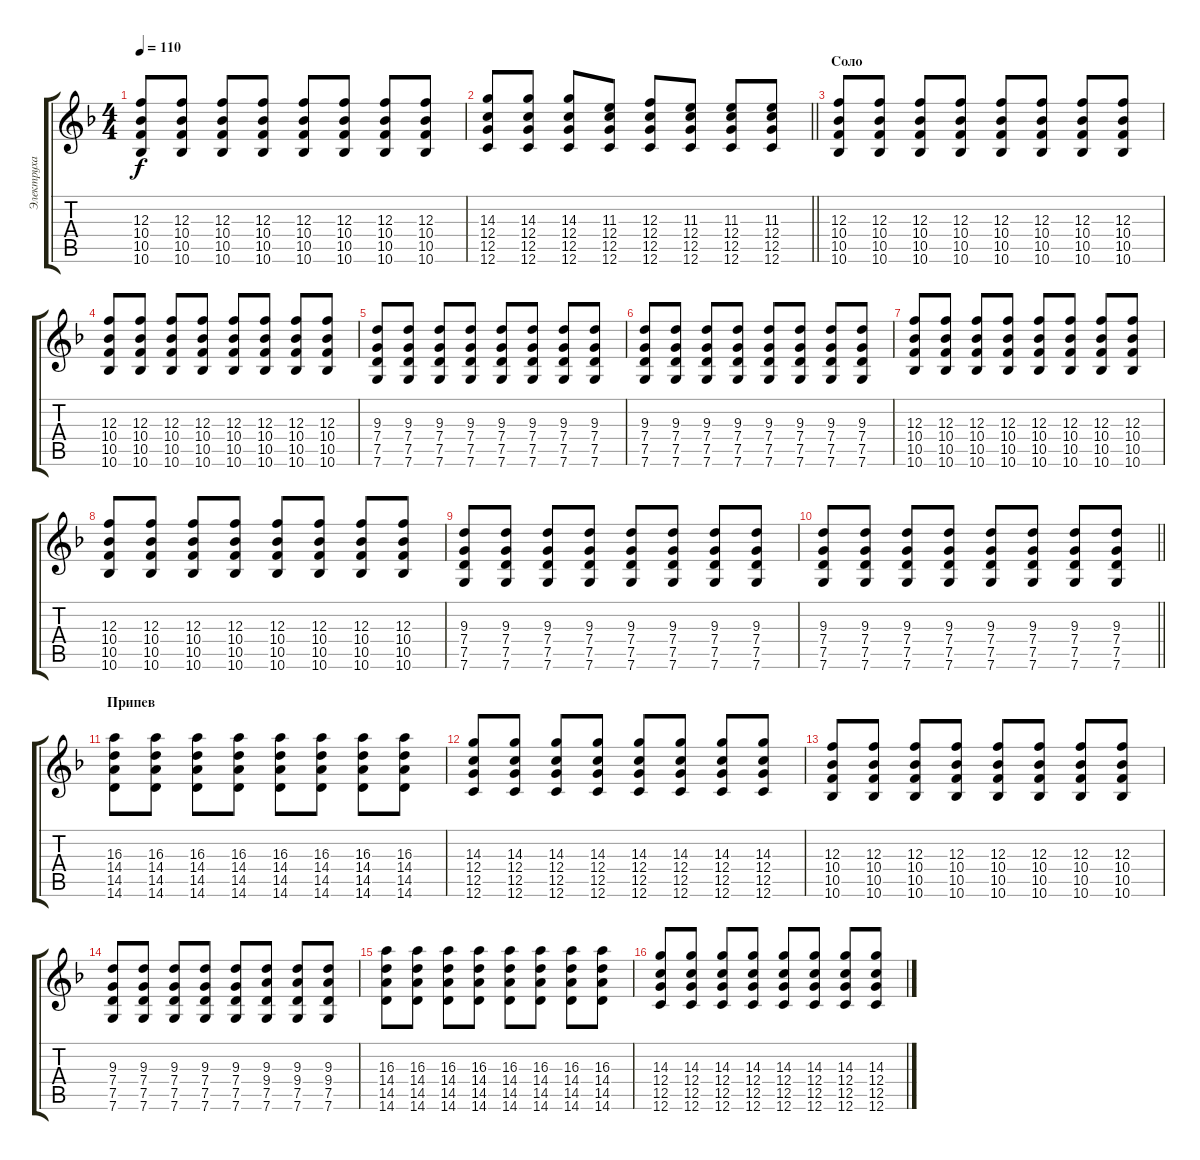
\track ("Электруха" "Электруха") {instrument distortionguitar}
\staff {score tabs}
\tuning (D4 A3 F3 C3 G2 C2) {hide}
\ts (4 4)
\tempo 110
\clef g2
\ks dminor
(12.3 10.4 10.5 10.6).8{dy f} (12.3 10.4 10.5 10.6).8 (12.3 10.4 10.5 10.6).8 (12.3 10.4 10.5 10.6).8 (12.3 10.4 10.5 10.6).8 (12.3 10.4 10.5 10.6).8 (12.3 10.4 10.5 10.6).8 (12.3 10.4 10.5 10.6).8 |
\barLineRight lightlight
(14.3 12.4 12.5 12.6).8 (14.3 12.4 12.5 12.6).8 (14.3 12.4 12.5 12.6).8 (11.3 12.4 12.5 12.6).8 (12.3 12.4 12.5 12.6).8 (11.3 12.4 12.5 12.6).8 (11.3 12.4 12.5 12.6).8 (11.3 12.4 12.5 12.6).8 |
\section ("" "Соло")
(12.3 10.4 10.5 10.6).8 (12.3 10.4 10.5 10.6).8 (12.3 10.4 10.5 10.6).8 (12.3 10.4 10.5 10.6).8 (12.3 10.4 10.5 10.6).8 (12.3 10.4 10.5 10.6).8 (12.3 10.4 10.5 10.6).8 (12.3 10.4 10.5 10.6).8 |
(12.3 10.4 10.5 10.6).8 (12.3 10.4 10.5 10.6).8 (12.3 10.4 10.5 10.6).8 (12.3 10.4 10.5 10.6).8 (12.3 10.4 10.5 10.6).8 (12.3 10.4 10.5 10.6).8 (12.3 10.4 10.5 10.6).8 (12.3 10.4 10.5 10.6).8 |
(9.3 7.4 7.5 7.6).8 (9.3 7.4 7.5 7.6).8 (9.3 7.4 7.5 7.6).8 (9.3 7.4 7.5 7.6).8 (9.3 7.4 7.5 7.6).8 (9.3 7.4 7.5 7.6).8 (9.3 7.4 7.5 7.6).8 (9.3 7.4 7.5 7.6).8 |
(9.3 7.4 7.5 7.6).8 (9.3 7.4 7.5 7.6).8 (9.3 7.4 7.5 7.6).8 (9.3 7.4 7.5 7.6).8 (9.3 7.4 7.5 7.6).8 (9.3 7.4 7.5 7.6).8 (9.3 7.4 7.5 7.6).8 (9.3 7.4 7.5 7.6).8 |
(12.3 10.4 10.5 10.6).8 (12.3 10.4 10.5 10.6).8 (12.3 10.4 10.5 10.6).8 (12.3 10.4 10.5 10.6).8 (12.3 10.4 10.5 10.6).8 (12.3 10.4 10.5 10.6).8 (12.3 10.4 10.5 10.6).8 (12.3 10.4 10.5 10.6).8 |
(12.3 10.4 10.5 10.6).8 (12.3 10.4 10.5 10.6).8 (12.3 10.4 10.5 10.6).8 (12.3 10.4 10.5 10.6).8 (12.3 10.4 10.5 10.6).8 (12.3 10.4 10.5 10.6).8 (12.3 10.4 10.5 10.6).8 (12.3 10.4 10.5 10.6).8 |
(9.3 7.4 7.5 7.6).8 (9.3 7.4 7.5 7.6).8 (9.3 7.4 7.5 7.6).8 (9.3 7.4 7.5 7.6).8 (9.3 7.4 7.5 7.6).8 (9.3 7.4 7.5 7.6).8 (9.3 7.4 7.5 7.6).8 (9.3 7.4 7.5 7.6).8 |
\barLineRight lightlight
(9.3 7.4 7.5 7.6).8 (9.3 7.4 7.5 7.6).8 (9.3 7.4 7.5 7.6).8 (9.3 7.4 7.5 7.6).8 (9.3 7.4 7.5 7.6).8 (9.3 7.4 7.5 7.6).8 (9.3 7.4 7.5 7.6).8 (9.3 7.4 7.5 7.6).8 |
\section ("" "Припев")
(16.3 14.4 14.5 14.6).8 (16.3 14.4 14.5 14.6).8 (16.3 14.4 14.5 14.6).8 (16.3 14.4 14.5 14.6).8 (16.3 14.4 14.5 14.6).8 (16.3 14.4 14.5 14.6).8 (16.3 14.4 14.5 14.6).8 (16.3 14.4 14.5 14.6).8 |
(14.3 12.4 12.5 12.6).8 (14.3 12.4 12.5 12.6).8 (14.3 12.4 12.5 12.6).8 (14.3 12.4 12.5 12.6).8 (14.3 12.4 12.5 12.6).8 (14.3 12.4 12.5 12.6).8 (14.3 12.4 12.5 12.6).8 (14.3 12.4 12.5 12.6).8 |
(12.3 10.4 10.5 10.6).8 (12.3 10.4 10.5 10.6).8 (12.3 10.4 10.5 10.6).8 (12.3 10.4 10.5 10.6).8 (12.3 10.4 10.5 10.6).8 (12.3 10.4 10.5 10.6).8 (12.3 10.4 10.5 10.6).8 (12.3 10.4 10.5 10.6).8 |
(9.3 7.4 7.5 7.6).8 (9.3 7.4 7.5 7.6).8 (9.3 7.4 7.5 7.6).8 (9.3 7.4 7.5 7.6).8 (9.3 7.4 7.5 7.6).8 (9.3 9.4 7.5 7.6).8 (9.3 9.4 7.5 7.6).8 (9.3 9.4 7.5 7.6).8 |
(16.3 14.4 14.5 14.6).8 (16.3 14.4 14.5 14.6).8 (16.3 14.4 14.5 14.6).8 (16.3 14.4 14.5 14.6).8 (16.3 14.4 14.5 14.6).8 (16.3 14.4 14.5 14.6).8 (16.3 14.4 14.5 14.6).8 (16.3 14.4 14.5 14.6).8 |
(14.3 12.4 12.5 12.6).8 (14.3 12.4 12.5 12.6).8 (14.3 12.4 12.5 12.6).8 (14.3 12.4 12.5 12.6).8 (14.3 12.4 12.5 12.6).8 (14.3 12.4 12.5 12.6).8 (14.3 12.4 12.5 12.6).8 (14.3 12.4 12.5 12.6).8
